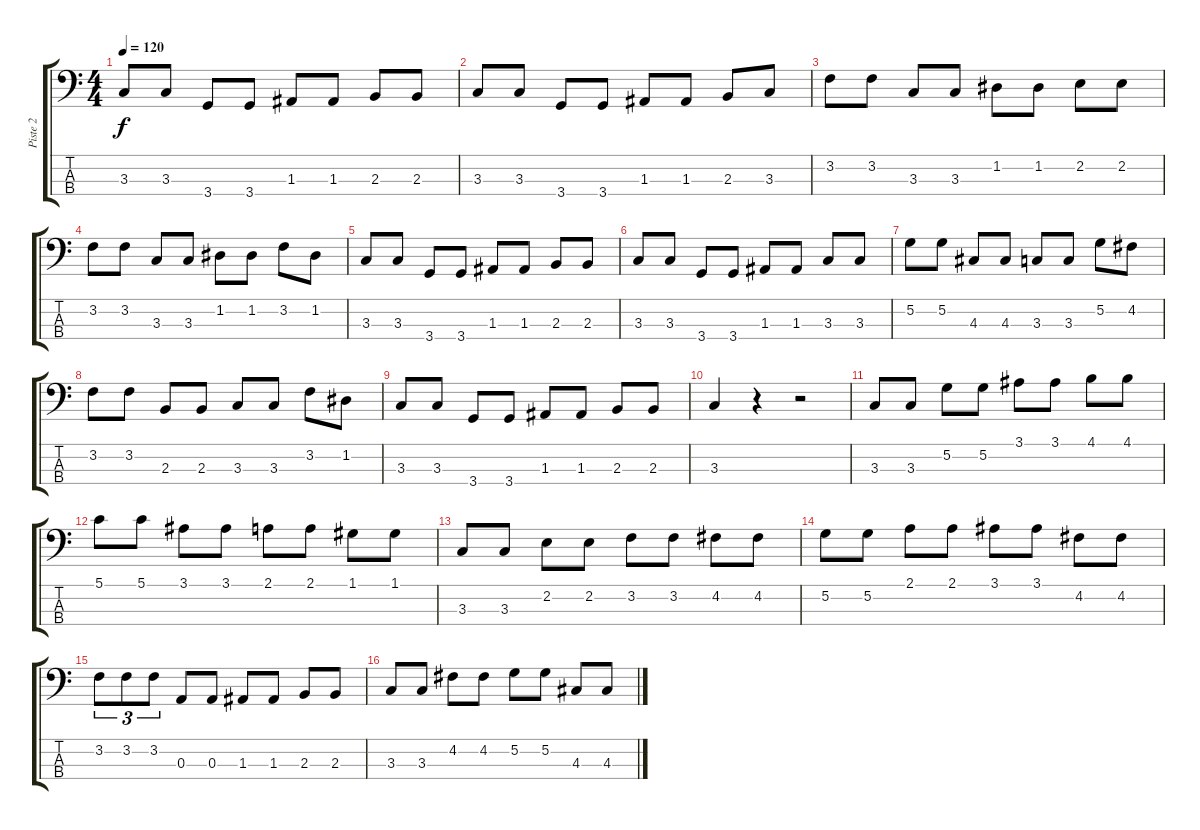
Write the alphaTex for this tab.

\track ("Piste 2" "Piste 2") {instrument electricbasspick}
\staff {score tabs}
\tuning (G2 D2 A1 E1) {hide}
\ts (4 4)
\tempo 120
\clef f4
\ks c
3.3.8{dy f} 3.3.8 3.4.8 3.4.8 1.3.8 1.3.8 2.3.8 2.3.8 |
3.3.8 3.3.8 3.4.8 3.4.8 1.3.8 1.3.8 2.3.8 3.3.8 |
3.2.8 3.2.8 3.3.8 3.3.8 1.2.8 1.2.8 2.2.8 2.2.8 |
3.2.8 3.2.8 3.3.8 3.3.8 1.2.8 1.2.8 3.2.8 1.2.8 |
3.3.8 3.3.8 3.4.8 3.4.8 1.3.8 1.3.8 2.3.8 2.3.8 |
3.3.8 3.3.8 3.4.8 3.4.8 1.3.8 1.3.8 3.3.8 3.3.8 |
5.2.8 5.2.8 4.3.8 4.3.8 3.3.8 3.3.8 5.2.8 4.2.8 |
3.2.8 3.2.8 2.3.8 2.3.8 3.3.8 3.3.8 3.2.8 1.2.8 |
3.3.8 3.3.8 3.4.8 3.4.8 1.3.8 1.3.8 2.3.8 2.3.8 |
3.3.4 r.4 r.2 |
3.3.8 3.3.8 5.2.8 5.2.8 3.1.8 3.1.8 4.1.8 4.1.8 |
5.1.8 5.1.8 3.1.8 3.1.8 2.1.8 2.1.8 1.1.8 1.1.8 |
3.3.8 3.3.8 2.2.8 2.2.8 3.2.8 3.2.8 4.2.8 4.2.8 |
5.2.8 5.2.8 2.1.8 2.1.8 3.1.8 3.1.8 4.2.8 4.2.8 |
3.2.8{tu (3 2)} 3.2.8{tu (3 2)} 3.2.8{tu (3 2)} 0.3.8 0.3.8 1.3.8 1.3.8 2.3.8 2.3.8 |
3.3.8 3.3.8 4.2.8 4.2.8 5.2.8 5.2.8 4.3.8 4.3.8
